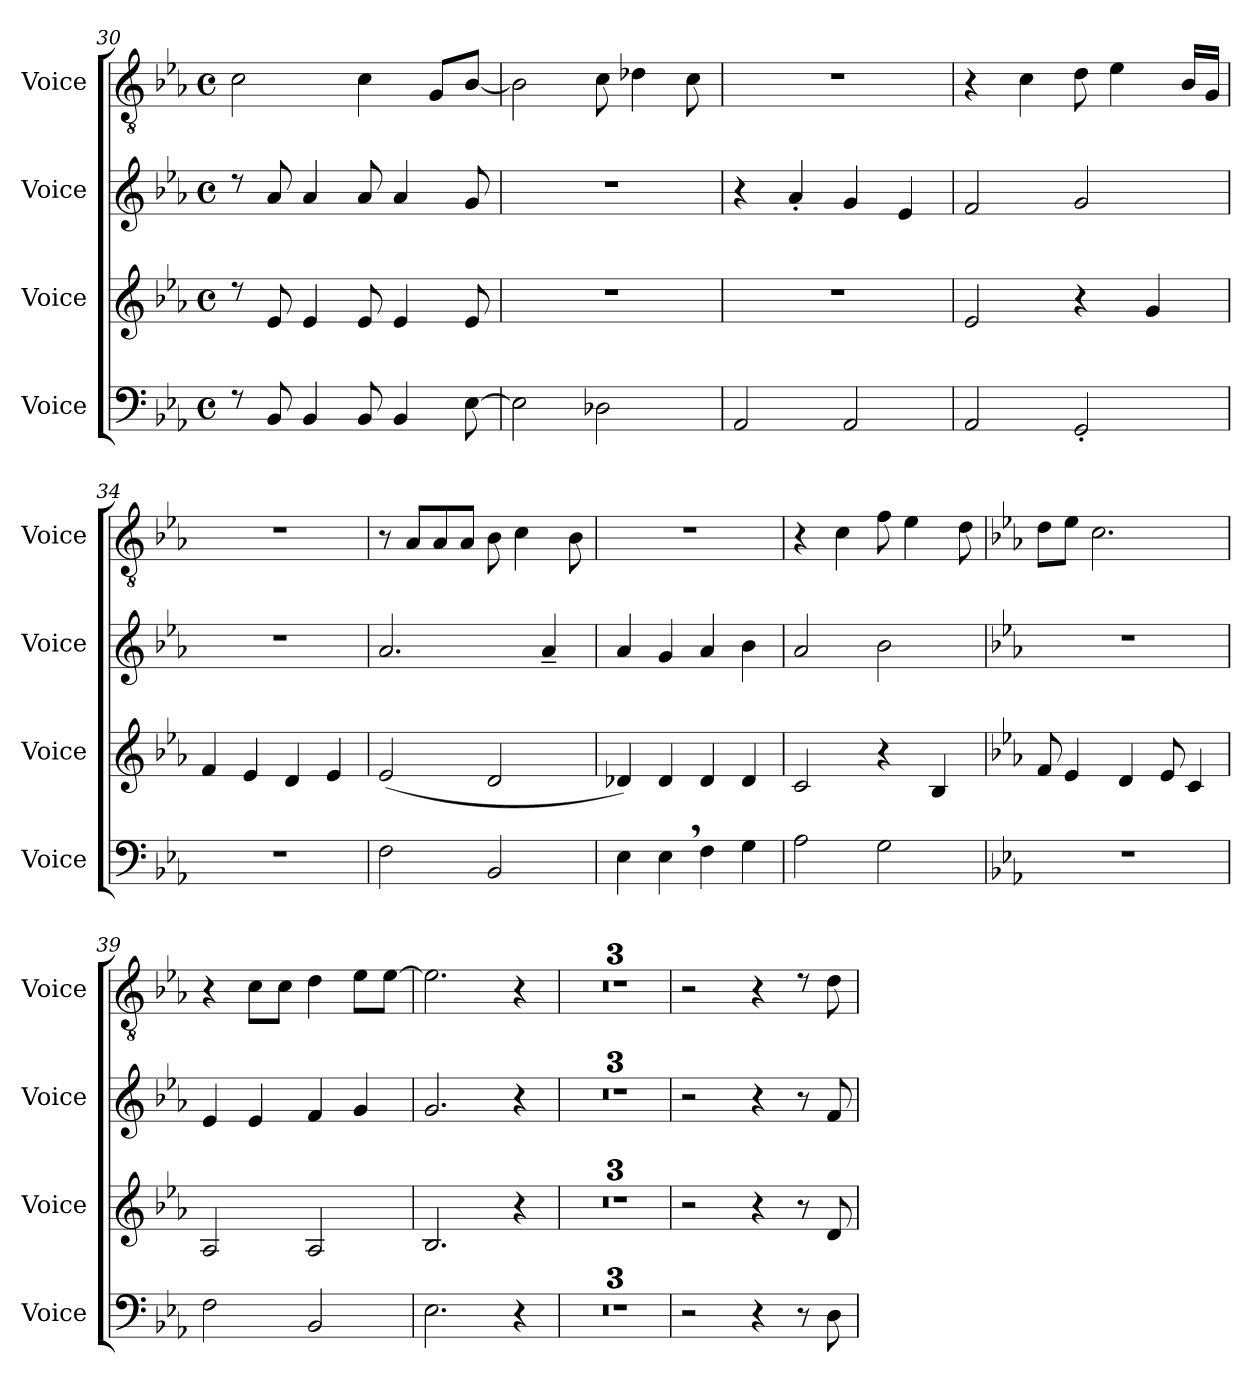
**kern	**kern	**kern	**kern
*part4	*part3	*part2	*part1
*staff4	*staff3	*staff2	*staff1
*I"Voice	*I"Voice	*I"Voice	*I"Voice
*I'Voice	*I'Voice	*I'Voice	*I'Voice
*clefF4	*clefG2	*clefG2	*clefGv2
*k[b-e-a-]	*k[b-e-a-]	*k[b-e-a-]	*k[b-e-a-]
*M4/4	*M4/4	*M4/4	*M4/4
*met(c)	*met(c)	*met(c)	*met(c)
=30	=30	=30	=30
8rE	8rcc	8rcc	2c\
8BB-/	8e-/	8a-/	.
4BB-/	4e-/	4a-/	.
8BB-/	8e-/	8a-/	4c\
4BB-/	4e-/	4a-/	.
.	.	.	8G/L
[>8E-\	8e-/	8g/	[>8B-/J
=31	=31	=31	=31
2E-\]	1r	1r	2B-\]
2D-X\	.	.	8c\
.	.	.	4d-X\
.	.	.	8c\
!!LO:LB:g=z
=32	=32	=32	=32
2AA-/	1r	4r	1r
.	.	4a-'</	.
2AA-/	.	4g/	.
.	.	4e-/	.
=33	=33	=33	=33
2AA-/	2e-/	2f/	4r
.	.	.	4c\
2GG'</	4r	2g/	8d\
.	.	.	4e-\
.	4g/	.	.
.	.	.	16B-/LL
.	.	.	16G/JJ
=34	=34	=34	=34
1r	4f/	1r	1r
.	4e-/	.	.
.	4d/	.	.
.	4e-/	.	.
!!LO:LB:g=z
=35	=35	=35	=35
2F\	(<2e-/	2.a-/	8r
.	.	.	8A-/L
.	.	.	8A-/
.	.	.	8A-/J
2BB-/	2d/	.	8B-\
.	.	.	4c\
.	.	4a-~>/	.
.	.	.	8B-\
=36	=36	=36	=36
4E-\	4d-X/)	4a-/	1r
4E-,<\	4d-/	4g/	.
4F\	4d-/	4a-/	.
4G\	4d-/	4b-\	.
=37	=37	=37	=37
2A-\	2c/	2a-/	4r
.	.	.	4c\
2G\	4r	2b-\	8f\
.	.	.	4e-\
.	4B-/	.	.
.	.	.	8d\
!!LO:PB:g=z
=38	=38	=38	=38
*k[b-e-a-]	*k[b-e-a-]	*k[b-e-a-]	*k[b-e-a-]
1r	8f/	1r	8d\L
.	4e-/	.	8e-\J
.	.	.	2.c\
.	4d/	.	.
.	8e-/	.	.
.	4c/	.	.
=39	=39	=39	=39
2F\	2A-/	4e-/	4r
.	.	4e-/	8c\L
.	.	.	8c\J
2BB-/	2A-/	4f/	4d\
.	.	4g/	8e-\L
.	.	.	[>8e-\J
=40	=40	=40	=40
2.E-\	2.B-/	2.g/	2.e-\]
4r	4r	4r	4r
=41	=41	=41	=41
1ryy	1ryy	1ryy	1ryy
=42	=42	=42	=42
1ryy	1ryy	1ryy	1ryy
=43	=43	=43	=43
1ryy	1ryy	1ryy	1ryy
!!LO:LB:g=z
=44	=44	=44	=44
2rE	2rcc	2rcc	2r
4r	4r	4r	4r
8r	8r	8r	8rc
8D\	8d/	8f/	8d\
=	=	=	=
*-	*-	*-	*-
